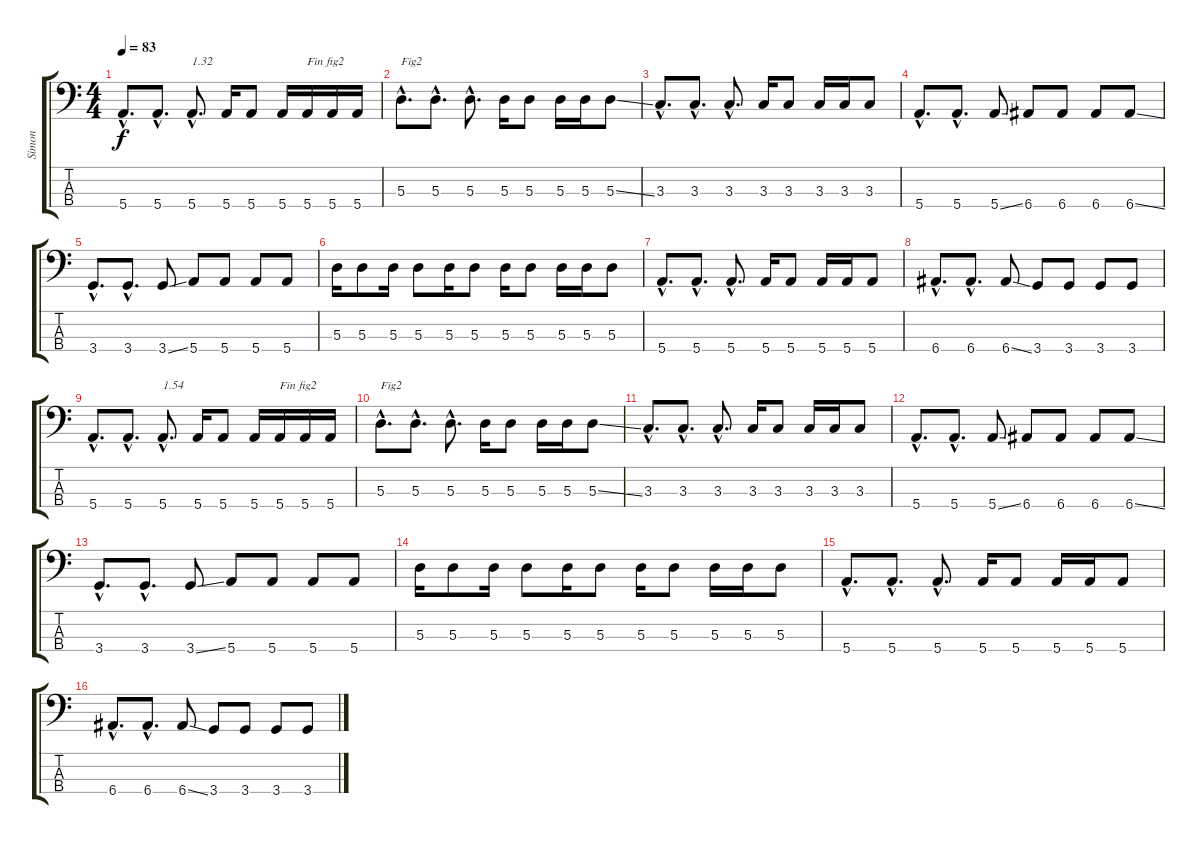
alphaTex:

\track ("Simon" "Simon") {instrument electricbasspick}
\staff {score tabs}
\tuning (G2 D2 A1 E1) {hide}
\ts (4 4)
\tempo 83
\clef f4
\ks c
5.4{hac}.8{d dy f} 5.4{hac}.8{d} 5.4{hac}.8{d txt "1.32"} 5.4.16 5.4.8 5.4.16 5.4.16{txt "Fin fig2"} 5.4.16 5.4.16 |
5.3{hac}.8{d txt "Fig2"} 5.3{hac}.8{d} 5.3{hac}.8{d} 5.3.16 5.3.8 5.3.16 5.3.16 5.3{ss}.8 |
3.3{hac}.8{d} 3.3{hac}.8{d} 3.3{hac}.8{d} 3.3.16 3.3.8 3.3.16 3.3.16 3.3.8 |
5.4{hac}.8{d} 5.4{hac}.8{d} 5.4{ss}.8 6.4.8 6.4.8 6.4.8 6.4{ss}.8 |
3.4{hac}.8{d} 3.4{hac}.8{d} 3.4{ss}.8 5.4.8 5.4.8 5.4.8 5.4.8 |
5.3.16 5.3.8 5.3.16 5.3.8 5.3.16 5.3.8 5.3.16 5.3.8 5.3.16 5.3.16 5.3.8 |
5.4{hac}.8{d} 5.4{hac}.8{d} 5.4{hac}.8{d} 5.4.16 5.4.8 5.4.16 5.4.16 5.4.8 |
6.4{hac}.8{d} 6.4{hac}.8{d} 6.4{ss}.8 3.4.8 3.4.8 3.4.8 3.4.8 |
5.4{hac}.8{d} 5.4{hac}.8{d} 5.4{hac}.8{d txt "1.54"} 5.4.16 5.4.8 5.4.16 5.4.16{txt "Fin fig2"} 5.4.16 5.4.16 |
5.3{hac}.8{d txt "Fig2"} 5.3{hac}.8{d} 5.3{hac}.8{d} 5.3.16 5.3.8 5.3.16 5.3.16 5.3{ss}.8 |
3.3{hac}.8{d} 3.3{hac}.8{d} 3.3{hac}.8{d} 3.3.16 3.3.8 3.3.16 3.3.16 3.3.8 |
5.4{hac}.8{d} 5.4{hac}.8{d} 5.4{ss}.8 6.4.8 6.4.8 6.4.8 6.4{ss}.8 |
3.4{hac}.8{d} 3.4{hac}.8{d} 3.4{ss}.8 5.4.8 5.4.8 5.4.8 5.4.8 |
5.3.16 5.3.8 5.3.16 5.3.8 5.3.16 5.3.8 5.3.16 5.3.8 5.3.16 5.3.16 5.3.8 |
5.4{hac}.8{d} 5.4{hac}.8{d} 5.4{hac}.8{d} 5.4.16 5.4.8 5.4.16 5.4.16 5.4.8 |
6.4{hac}.8{d} 6.4{hac}.8{d} 6.4{ss}.8 3.4.8 3.4.8 3.4.8 3.4.8
